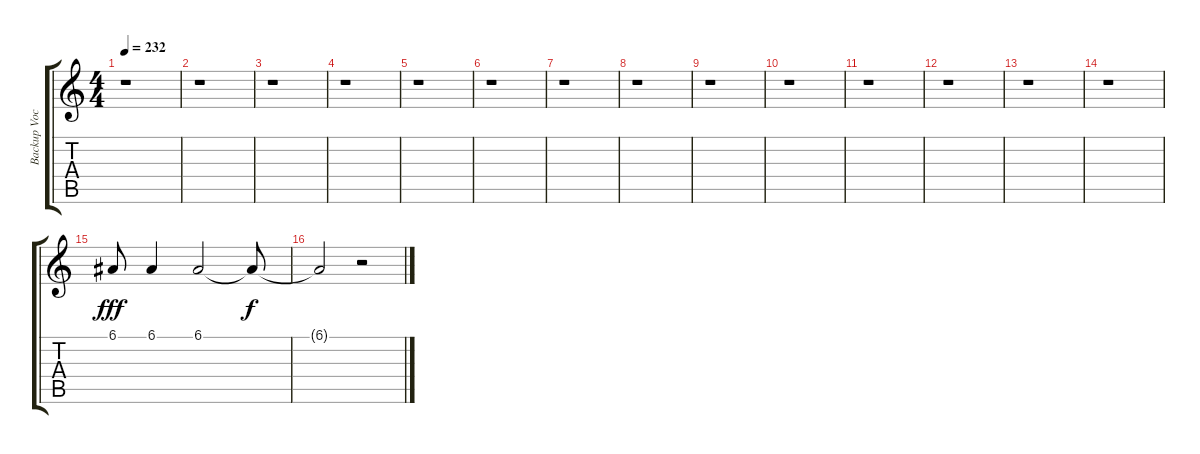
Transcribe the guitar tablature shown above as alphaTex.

\track ("Backup Vocals" "Backup Voc") {instrument recorder}
\staff {score tabs}
\tuning (E4 B3 G3 D3 A2 E2) {hide}
\ts (4 4)
\tempo 232
\clef g2
\ks c
r.1{dy fff} |
r.1 |
r.1 |
r.1 |
r.1 |
r.1 |
r.1 |
r.1 |
r.1 |
r.1 |
r.1 |
r.1 |
r.1 |
r.1 |
6.1.8 6.1.4 6.1.2 6.1{t}.8{dy f} |
6.1{t}.2 r.2
